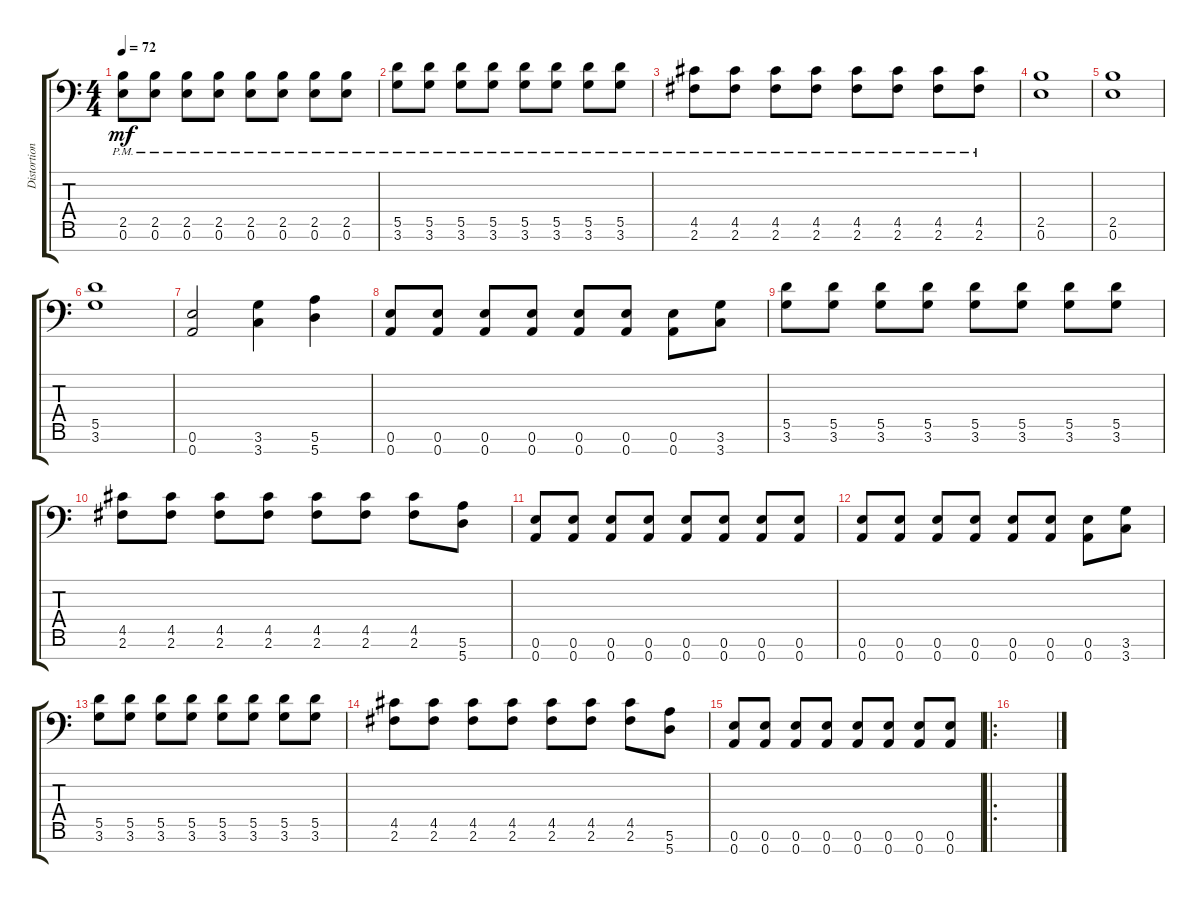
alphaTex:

\track ("Distortion Guitar" "Distortion") {instrument distortionguitar}
\staff {score tabs}
\tuning (E4 B3 G3 D3 A2 E2 A1) {hide}
\ts (4 4)
\tempo 72
\clef f4
\ks c
(2.5{pm} 0.6{pm}).8{dy mf} (2.5{pm} 0.6{pm}).8 (2.5{pm} 0.6{pm}).8 (2.5{pm} 0.6{pm}).8 (2.5{pm} 0.6{pm}).8 (2.5{pm} 0.6{pm}).8 (2.5{pm} 0.6{pm}).8 (2.5{pm} 0.6{pm}).8 |
(5.5{pm} 3.6{pm}).8 (5.5{pm} 3.6{pm}).8 (5.5{pm} 3.6{pm}).8 (5.5{pm} 3.6{pm}).8 (5.5{pm} 3.6{pm}).8 (5.5{pm} 3.6{pm}).8 (5.5{pm} 3.6{pm}).8 (5.5{pm} 3.6{pm}).8 |
(4.5{pm} 2.6{pm}).8 (4.5{pm} 2.6{pm}).8 (4.5{pm} 2.6{pm}).8 (4.5{pm} 2.6{pm}).8 (4.5{pm} 2.6{pm}).8 (4.5{pm} 2.6{pm}).8 (4.5{pm} 2.6{pm}).8 (4.5{pm} 2.6{pm}).8 |
(2.5 0.6).1 |
(2.5 0.6).1 |
(5.5 3.6).1 |
(0.6 0.7).2 (3.6 3.7).4 (5.6 5.7).4 |
(0.6 0.7).8 (0.6 0.7).8 (0.6 0.7).8 (0.6 0.7).8 (0.6 0.7).8 (0.6 0.7).8 (0.6 0.7).8 (3.6 3.7).8 |
(5.5 3.6).8 (5.5 3.6).8 (5.5 3.6).8 (5.5 3.6).8 (5.5 3.6).8 (5.5 3.6).8 (5.5 3.6).8 (5.5 3.6).8 |
(4.5 2.6).8 (4.5 2.6).8 (4.5 2.6).8 (4.5 2.6).8 (4.5 2.6).8 (4.5 2.6).8 (4.5 2.6).8 (5.6 5.7).8 |
(0.6 0.7).8 (0.6 0.7).8 (0.6 0.7).8 (0.6 0.7).8 (0.6 0.7).8 (0.6 0.7).8 (0.6 0.7).8 (0.6 0.7).8 |
(0.6 0.7).8 (0.6 0.7).8 (0.6 0.7).8 (0.6 0.7).8 (0.6 0.7).8 (0.6 0.7).8 (0.6 0.7).8 (3.6 3.7).8 |
(5.5 3.6).8 (5.5 3.6).8 (5.5 3.6).8 (5.5 3.6).8 (5.5 3.6).8 (5.5 3.6).8 (5.5 3.6).8 (5.5 3.6).8 |
(4.5 2.6).8 (4.5 2.6).8 (4.5 2.6).8 (4.5 2.6).8 (4.5 2.6).8 (4.5 2.6).8 (4.5 2.6).8 (5.6 5.7).8 |
(0.6 0.7).8 (0.6 0.7).8 (0.6 0.7).8 (0.6 0.7).8 (0.6 0.7).8 (0.6 0.7).8 (0.6 0.7).8 (0.6 0.7).8 |
\ro
